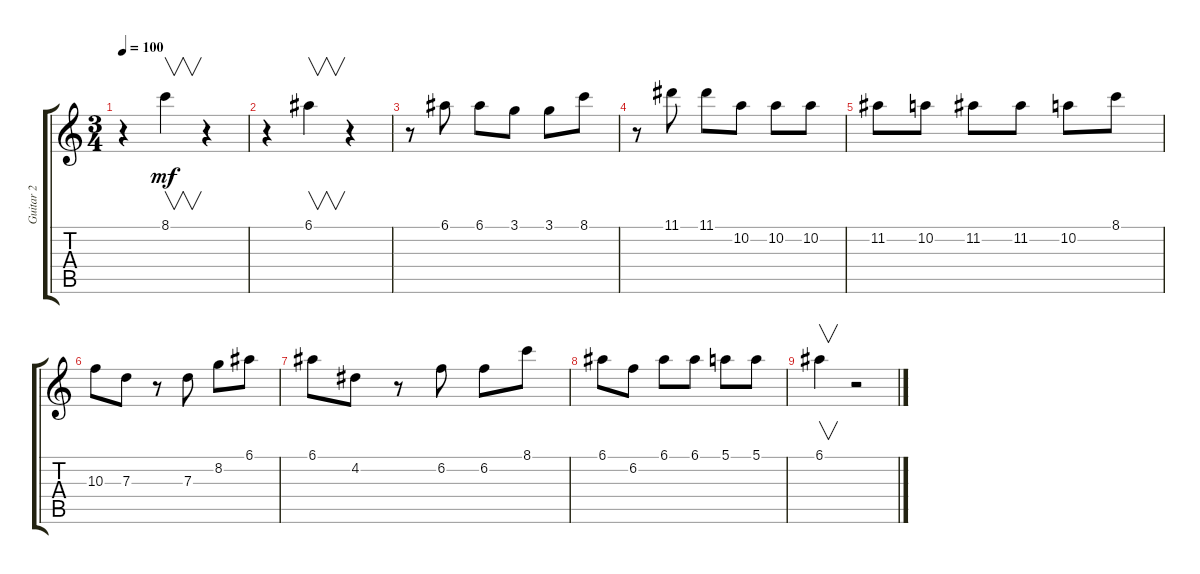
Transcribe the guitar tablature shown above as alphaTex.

\track ("Guitar 2" "Guitar 2") {instrument acousticguitarnylon}
\staff {score tabs}
\tuning (E4 B3 G3 D3 A2 E2) {hide}
\ts (3 4)
\tempo 100
\clef g2
\ks c
r.4{dy mf} 8.1.4{v} r.4 |
r.4 6.1.4{v} r.4 |
r.8 6.1.8 6.1.8 3.1.8 3.1.8 8.1.8 |
r.8 11.1.8 11.1.8 10.2.8 10.2.8 10.2.8 |
11.2.8 10.2.8 11.2.8 11.2.8 10.2.8 8.1.8 |
10.3.8 7.3.8 r.8 7.3.8 8.2.8 6.1.8 |
6.1.8 4.2.8 r.8 6.2.8 6.2.8 8.1.8 |
6.1.8 6.2.8 6.1.8 6.1.8 5.1.8 5.1.8 |
6.1.4{v} r.2
